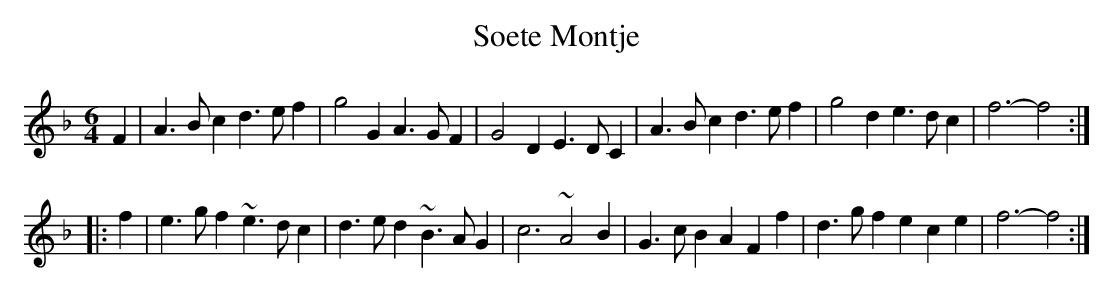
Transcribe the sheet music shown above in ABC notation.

X:1
T:Soete Montje
M:6/4
K:Fmaj
F2|A3Bc2d3ef2|g4G2A3GF2|G4D2E3DC2|A3Bc2d3ef2|g4d2e3dc2|f6-f4:|
|:f2|e3gf2~e3dc2|d3ed2~B3AG2|c6~A4B2|G3cB2A2F2f2|d3gf2e2c2e2|f6-f4:|
